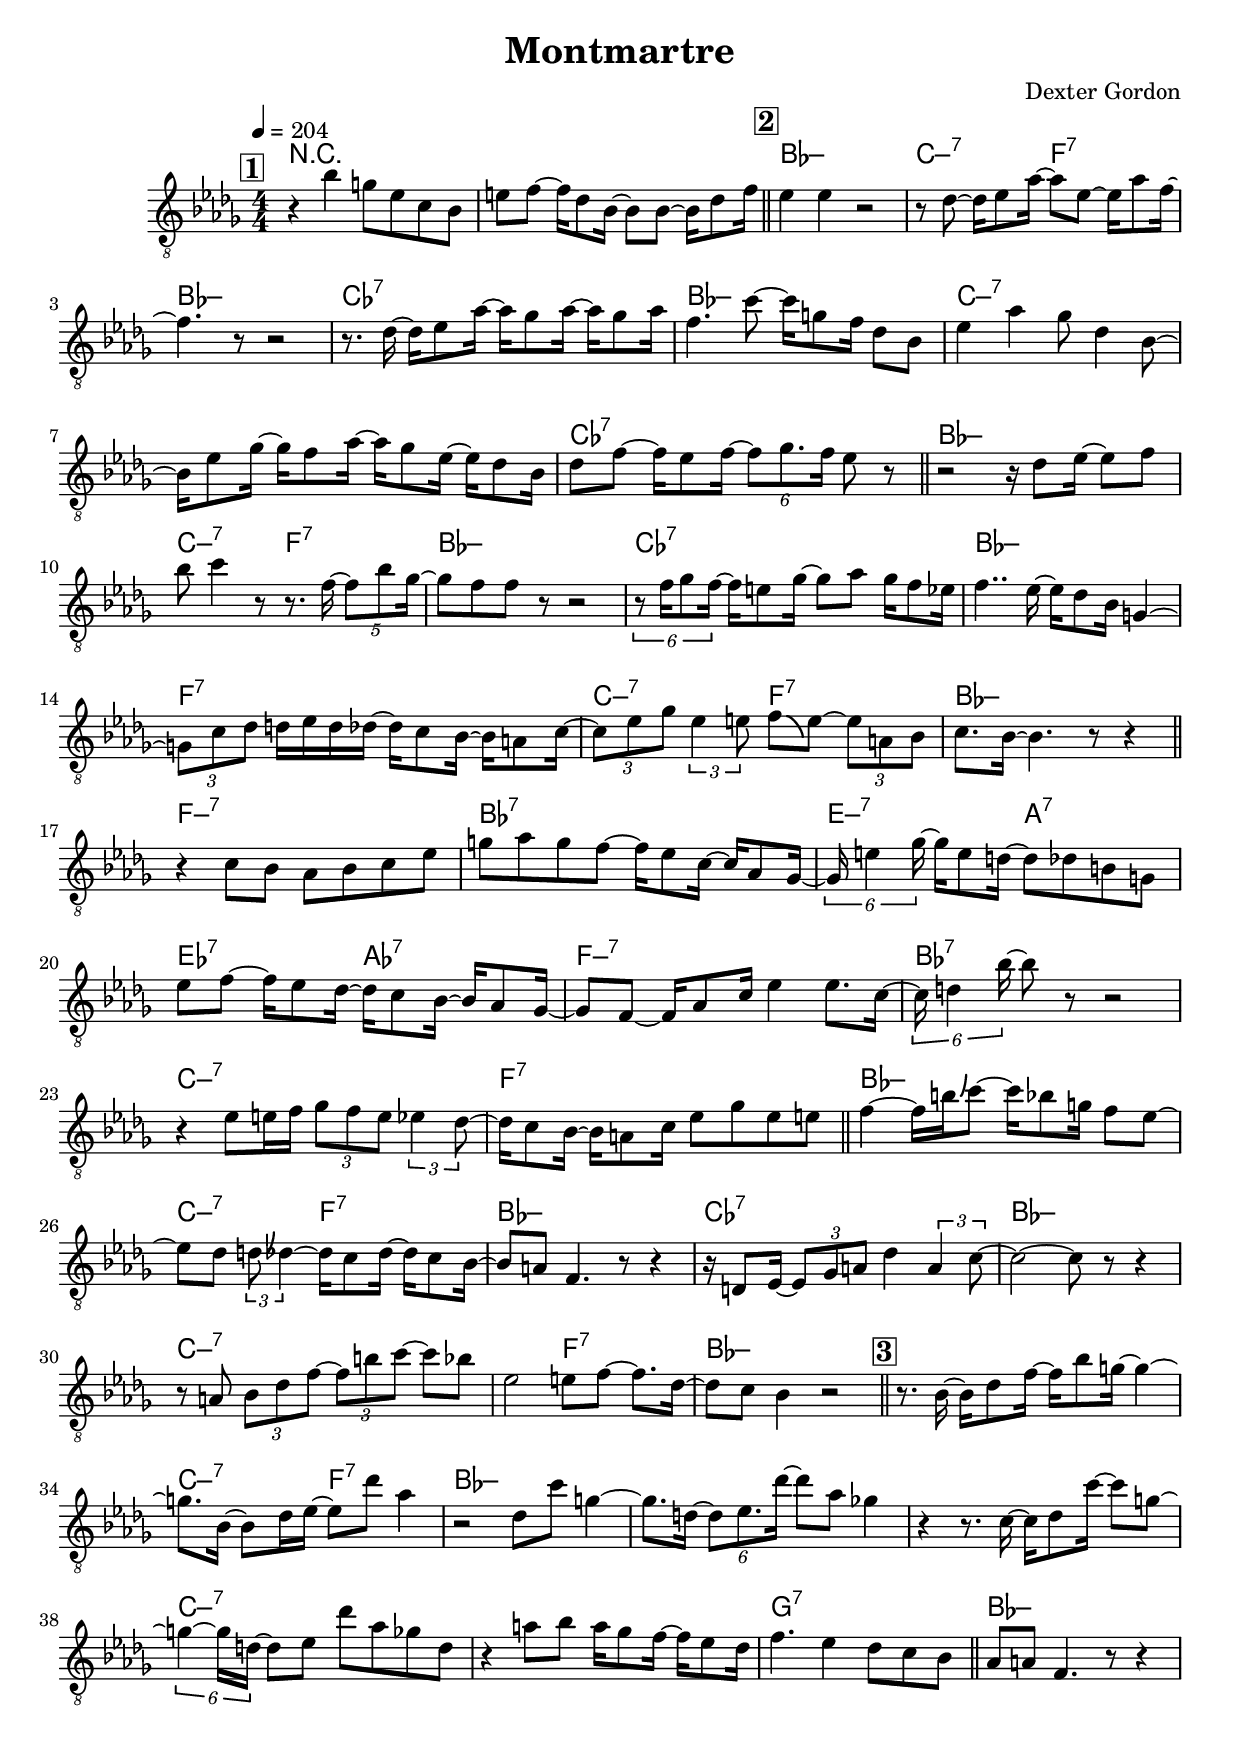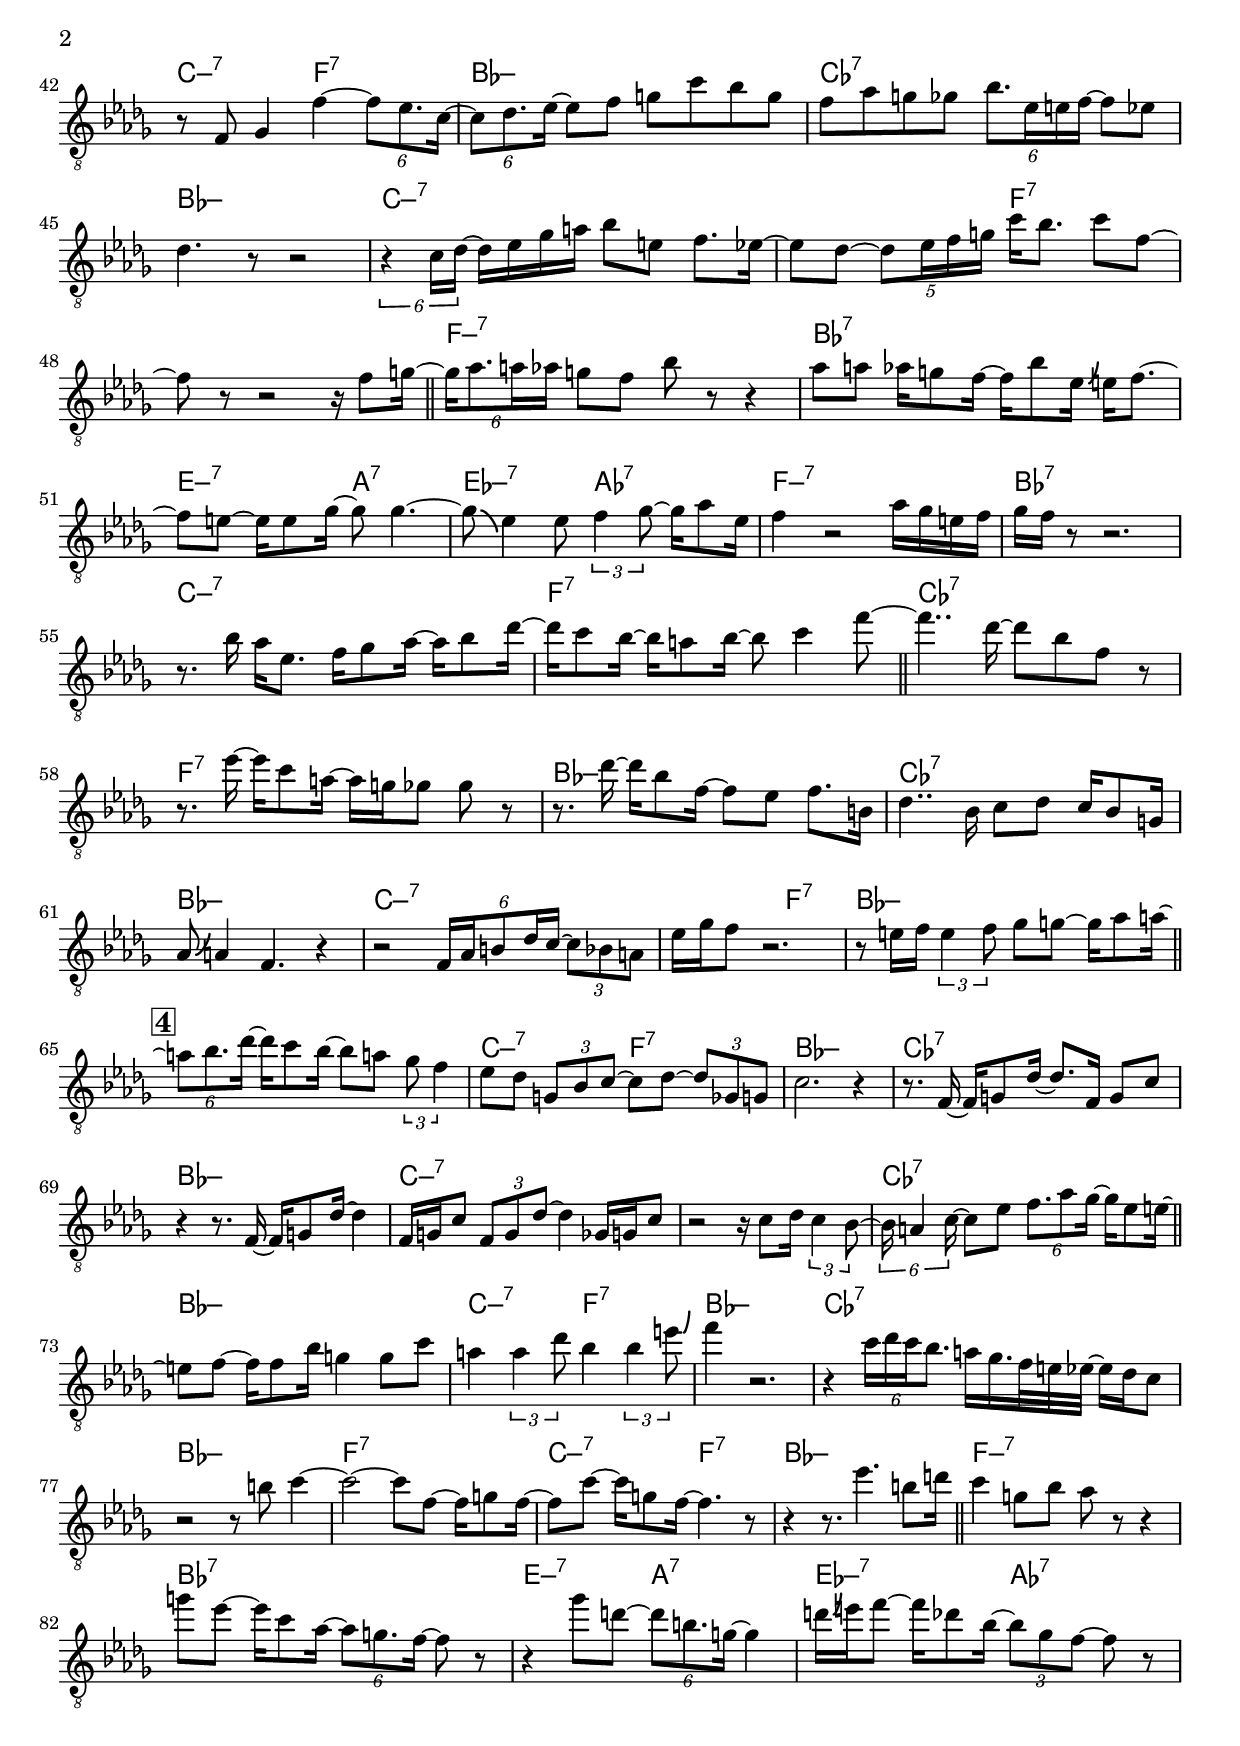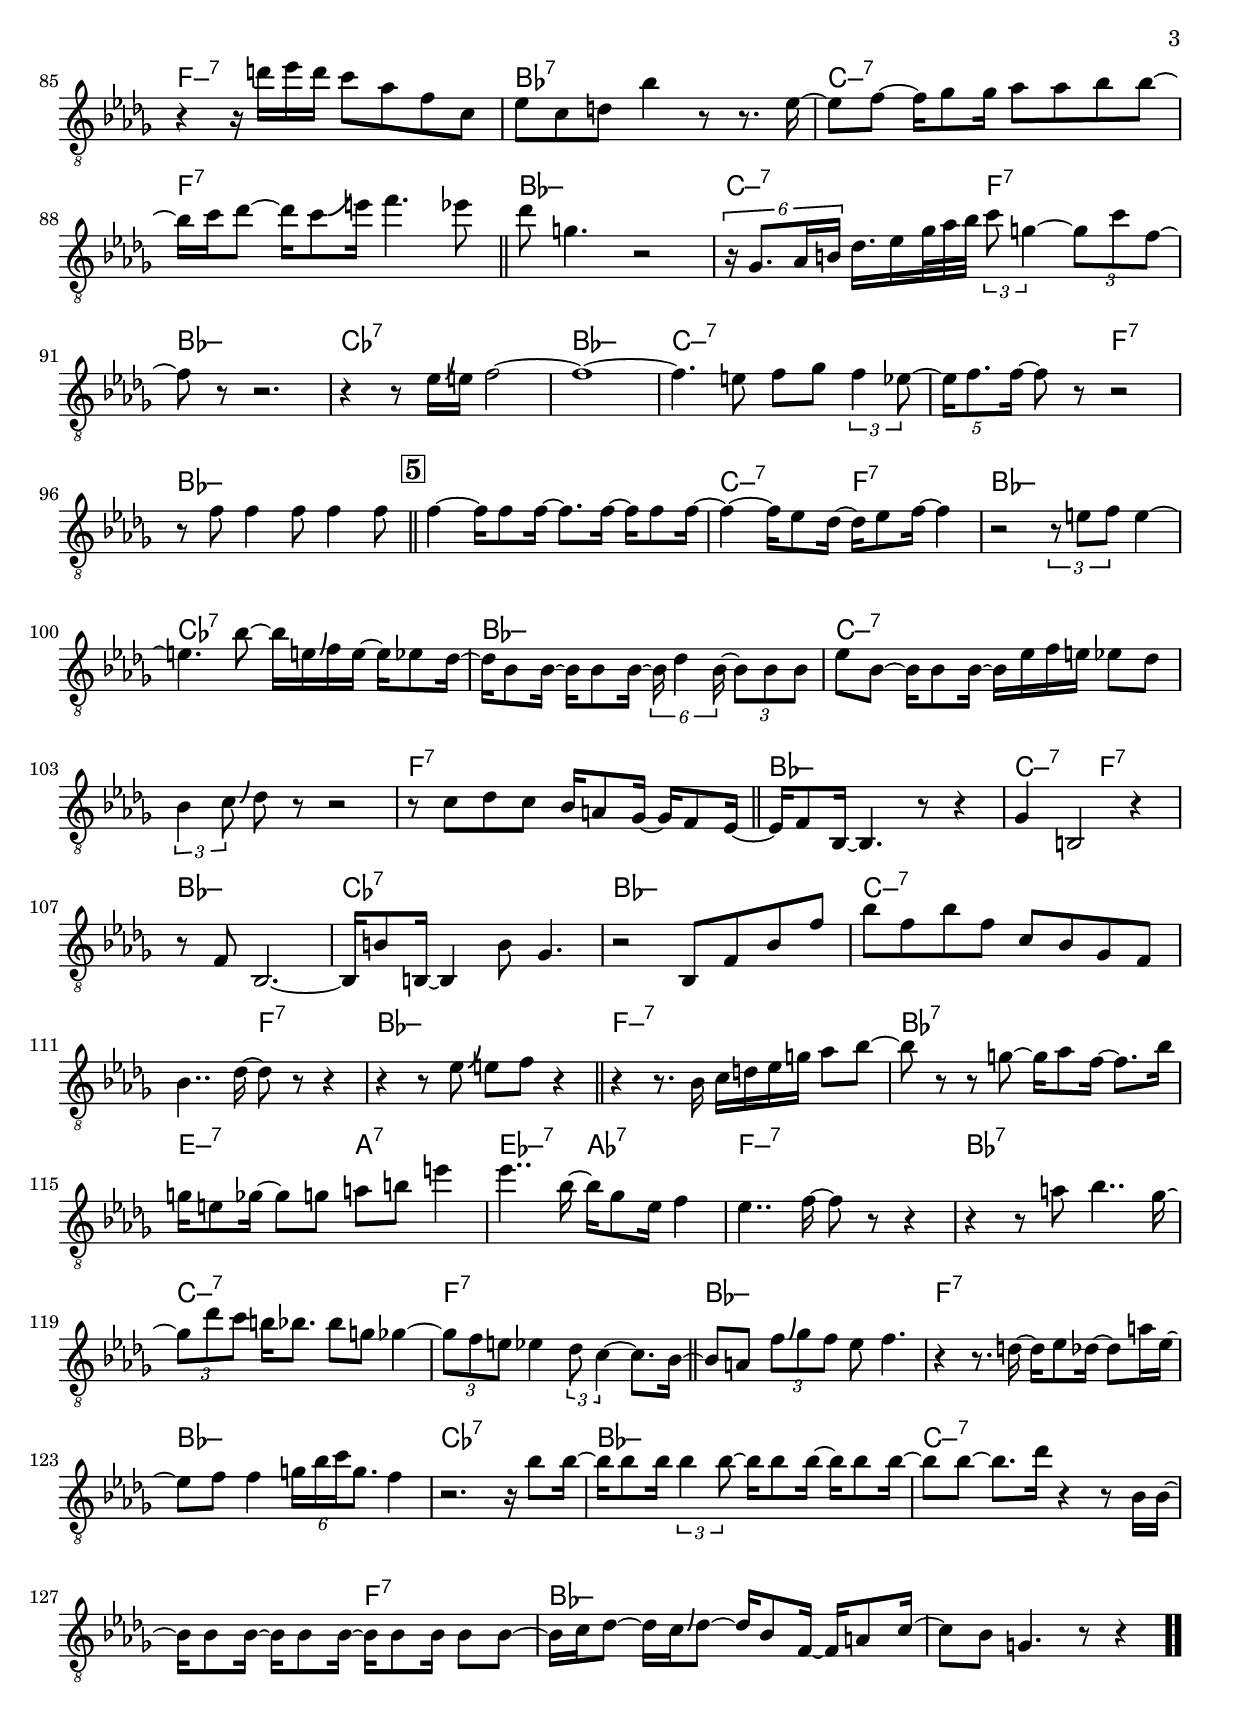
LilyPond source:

\version "2.13.2"

#(ly:set-option 'point-and-click #f)

\header {
  title = "Montmartre"
  composer = "Dexter Gordon"
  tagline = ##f
}
global =
{
    \override Staff.TimeSignature #'style = #'()
    \time 4/4
    \clef "treble_8"
    \key bes \minor
    \override Rest #'direction = #'0
    \override MultiMeasureRest #'staff-position = #0
}
\score
{
<<
    \transpose c' c'

    \new ChordNames { \chords {
      \set majorSevenSymbol = \markup { "maj7" }
      \set minorChordModifier = \markup { \char ##x2013 }
      | r1 | s1 
      | bes1:min | c2:min7 f2:7 | bes1:min | ces1:7 | bes1:min | c1:min7 | s1 | ces1:7 
      | bes1:min | c2:min7 f2:7 | bes1:min | ces1:7 | bes1:min | f1:7 | c2:min7 f2:7 | bes1:min 
      | f1:min7 | bes1:7 | e2:min7 a2:7 | es2:7 aes2:7 | f1:min7 | bes1:7 | c1:min7 | f1:7 
      | bes1:min | c2:min7 f2:7 | bes1:min | ces1:7 | bes1:min | c1:min7 | s2 f2:7 | bes1:min 
      | s1 | c2:min7 f2:7 | bes1:min | s1 | s1 | c1:min7 | s1 | g1:7 
      | bes1:min | c2:min7 f2:7 | bes1:min | ces1:7 | bes1:min | c1:min7 | s2 f2:7 | s1 
      | f1:min7 | bes1:7 | e2:min7 a2:7 | es2:min7 aes2:7 | f1:min7 | bes1:7 | c1:min7 | f1:7 
      | ces1:7 | f1:7 | bes1:min | ces1:7 | bes1:min | c1:min7 | s2 f2:7 | bes1:min 
      | s1 | c2:min7 f2:7 | bes1:min | ces1:7 | bes1:min | c1:min7 | s1 | ces1:7 
      | bes1:min | c2:min7 f2:7 | bes1:min | ces1:7 | bes1:min | f1:7 | c2:min7 f2:7 | bes1:min 
      | f1:min7 | bes1:7 | e2:min7 a2:7 | es2:min7 aes2:7 | f1:min7 | bes1:7 | c1:min7 | f1:7 
      | bes1:min | c2:min7 f2:7 | bes1:min | ces1:7 | bes1:min | c1:min7 | s2 f2:7 | bes1:min 
      | s1 | c2:min7 f2:7 | bes1:min | ces1:7 | bes1:min | c1:min7 | s1 | f1:7 
      | bes1:min | c2:min7 f2:7 | bes1:min | ces1:7 | bes1:min | c1:min7 | s2 f2:7 | bes1:min 
      | f1:min7 | bes1:7 | e2:min7 a2:7 | es2:min7 aes2:7 | f1:min7 | bes1:7 | c1:min7 | f1:7 
      | bes1:min | f1:7 | bes1:min | ces1:7 | bes1:min | c1:min7 | s2 f2:7 | bes1:min|
      }
      }

    \new Staff
    <<
    \transpose c' c'

    {
      \global
  		%\override Score.MetronomeMark #'transparent = ##t
  		%\override Score.MetronomeMark #'stencil = ##f
  		
  		\override HorizontalBracket #'direction = #UP
  		\override HorizontalBracket #'bracket-flare = #'(0 . 0)
  		
  		\override TextSpanner #'dash-fraction = #1.0
  		\override TextSpanner #'bound-details #'left #'text = \markup{ \concat{\draw-line #'(0 . -1.0) \draw-line #'(1.0 . 0) }}
  		\override TextSpanner #'bound-details #'right #'text = \markup{ \concat{ \draw-line #'(1.0 . 0) \draw-line #'(0 . -1.0) }}
          \set Score.markFormatter = #format-mark-box-numbers


      \tempo 4 = 204
      \set Score.currentBarNumber = #-1
     
      \bar "||" \mark \default r4 bes'4 g'8 es'8 c'8 bes8 
      | e'8 f'8~ f'16 des'8 bes16~ bes8 bes8~ bes16 des'8 f'16 
      \bar "||" \mark \default es'4 es'4 r2 
      | r8 des'8~ des'16 es'8 aes'16~ aes'8 es'8~ es'16 aes'8 f'16~ 
      | f'4. r8 r2 
      | r8. des'16~ des'16 es'8 aes'16~ aes'16 ges'8 aes'16~ aes'16 ges'8 aes'16 
      | f'4. c''8~ c''16 g'8 f'16 des'8 bes8 
      | es'4 aes'4 ges'8 des'4 bes8~ 
      | bes16 es'8 ges'16~ ges'16 f'8 aes'16~ aes'16 ges'8 es'16~ es'16 des'8 bes16 
      | des'8 f'8~ f'16 es'8 f'16~ \tuplet 6/4 {f'8 ges'8. f'16} es'8 r8 
      \bar "||" r2 r16 des'8 es'16~ es'8 f'8 
      | bes'8 c''4 r8 r8. f'16~ \tuplet 5/4 {f'8 bes'8 ges'16~} 
      | ges'8 f'8 f'8 r8 r2 
      | \tuplet 6/4 {r8 f'16 ges'8 f'16~} f'16 e'8 ges'16~ ges'8 aes'8 ges'16 f'8 es'16 
      | f'4.. es'16~ es'16 des'8 bes16 g4~ 
      | \tuplet 3/2 {g8 c'8 des'8} d'16 es'16 d'16 des'16~ des'16 c'8 bes16~ bes16 a8 c'16~ 
      | \tuplet 3/2 {c'8 es'8 ges'8} \tuplet 3/2 {es'4 e'8} f'8\bendAfter #-4  e'8~ \tuplet 3/2 {e'8 a8 bes8} 
      | c'8. bes16~ bes4. r8 r4 
      \bar "||" r4 c'8 bes8 aes8 bes8 c'8 es'8 
      | g'8 aes'8 g'8 f'8~ f'16 es'8 c'16~ c'16 aes8 ges16~ 
      | \tuplet 6/4 {ges16 e'4 ges'16~} ges'16 e'8 d'16~ d'8 des'8 b8 g8 
      | es'8 f'8~ f'16 es'8 des'16~ des'16 c'8 bes16~ bes16 aes8 ges16~ 
      | ges8 f8~ f16 aes8 c'16 es'4 es'8. c'16~ 
      | \tuplet 6/4 {c'16 d'4 bes'16~} bes'8 r8 r2 
      | r4 es'8 e'16 f'16 \tuplet 3/2 {ges'8 f'8 e'8} \tuplet 3/2 {es'4 des'8~} 
      | des'16 c'8 bes16~ bes16 a8 c'16 es'8 ges'8 es'8 e'8 
      \bar "||" f'4~ f'16 b'16\bendAfter #+4  c''8~ c''16 bes'8 g'16 f'8 es'8~ 
      | es'8 des'8 \tuplet 3/2 {d'8\bendAfter #+4  des'4~} des'16 c'8 des'16~ des'16 c'8 bes16~ 
      | bes8 a8 f4. r8 r4 
      | r16 d8 es16~ \tuplet 3/2 {es8 ges8 a8} des'4 \tuplet 3/2 {a4 c'8~} 
      | c'2~ c'8 r8 r4 
      | r8 a8 \tuplet 3/2 {bes8 des'8 f'8~} \tuplet 3/2 {f'8 b'8 c''8~} c''8 bes'8 
      | es'2 e'8 f'8~ f'8. des'16~ 
      | des'8 c'8 bes4 r2 
      \bar "||" \mark \default r8. bes16~ bes16 des'8 f'16~ f'16 bes'8 g'16~ g'4~ 
      | g'8. bes16~ bes8 des'16 es'16~ es'8 des''8 aes'4 
      | r2 des'8 c''8 g'4~ 
      | g'8. d'16~ \tuplet 6/4 {d'8 es'8. des''16~} des''8 aes'8 ges'4 
      | r4 r8. c'16~ c'16 des'8 c''16~ c''8 g'8~ 
      | \tuplet 6/4 {g'4~ g'16 d'16~} d'8 es'8 des''8 aes'8 ges'8 d'8 
      | r4 a'8 bes'8 a'16 ges'8 f'16~ f'16 es'8 des'16 
      | f'4. es'4 des'8 c'8 bes8 
      \bar "||" aes8 a8 f4. r8 r4 
      | r8 f8 ges4 f'4~ \tuplet 6/4 {f'8 es'8. c'16~} 
      | \tuplet 6/4 {c'8 des'8. es'16~} es'8 f'8 g'8 c''8 bes'8 g'8 
      | f'8 aes'8 g'8 ges'8 \tuplet 6/4 {bes'8. es'16 e'16 f'16~} f'8 es'8 
      | des'4. r8 r2 
      | \tuplet 6/4 {r4 c'16 des'16~} des'16 es'16 ges'16 a'16 bes'8 e'8 f'8. es'16~ 
      | es'8 des'8~ \tuplet 5/4 {des'8 es'16 f'16 g'16} c''16 bes'8. c''8 f'8~ 
      | f'8 r8 r2 r16 f'8 g'16~ 
      \bar "||" \tuplet 6/4 {g'16 aes'8. a'16 aes'16} g'8 f'8 bes'8 r8 r4 
      | aes'8 a'8 aes'16 g'8 f'16~ f'16 bes'8 es'16\bendAfter #+4  e'16 f'8.~ 
      | f'8 e'8~ e'16 e'8 ges'16~ ges'8 ges'4.~ 
      | ges'8\bendAfter #-4  es'4 es'8 \tuplet 3/2 {f'4 ges'8~} ges'16 aes'8 es'16 
      | f'4 r2 aes'16 ges'16 e'16 f'16 
      | ges'16 f'16 r8 r2. 
      | r8. bes'16 aes'16 es'8. f'16 ges'8 aes'16~ aes'16 bes'8 des''16~ 
      | des''16 c''8 bes'16~ bes'16 a'8 bes'16~ bes'8 c''4 f''8~ 
      \bar "||" f''4.. des''16~ des''8 bes'8 f'8 r8 
      | r8. es''16~ es''16 c''8 a'16~ a'16 g'16 ges'8 ges'8 r8 
      | r8. des''16~ des''16 bes'8 f'16~ f'8 es'8 f'8. b16 
      | des'4.. bes16 c'8 des'8 c'16 bes8 g16 
      | aes8\bendAfter #+4  a4 f4. r4 
      | r2 \tuplet 6/4 {f16 aes16 b8 des'16 c'16~} \tuplet 3/2 {c'8 bes8 a8} 
      | es'16 ges'16 f'8 r2. 
      | r8 e'16 f'16 \tuplet 3/2 {e'4 f'8} ges'8 g'8~ g'16 aes'8 a'16~ 
      \bar "||" \mark \default \tuplet 6/4 {a'8 bes'8. des''16~} des''16 c''8 bes'16~ bes'8 a'8 \tuplet 3/2 {ges'8 f'4} 
      | es'8 des'8 \tuplet 3/2 {g8 bes8 c'8~} c'8 des'8~ \tuplet 3/2 {des'8 ges8 g8} 
      | c'2. r4 
      | r8. f16~ f16 g8 des'16~ des'8. f16 g8 c'8 
      | r4 r8. f16~ f16 g8 des'16~ des'4 
      | f16 g16 c'8 \tuplet 3/2 {f8 g8 des'8~} des'4 ges16 g16 c'8 
      | r2 r16 c'8 des'16 \tuplet 3/2 {c'4 bes8~} 
      | \tuplet 6/4 {bes16 a4 c'16~} c'8 es'8 \tuplet 6/4 {f'8. aes'8 ges'16~} ges'16 es'8 e'16~ 
      \bar "||" e'8 f'8~ f'16 f'8 bes'16 g'4 g'8 c''8 
      | a'4 \tuplet 3/2 {a'4 des''8} bes'4 \tuplet 3/2 {bes'4 e''8\bendAfter #+4 } 
      | f''4 r2. 
      | r4 \tuplet 6/4 {c''16 des''16 c''16 bes'8.} a'16 ges'16. f'32 e'32 es'32~ es'16 des'16 c'8 
      | r2 r8 b'8 c''4~ 
      | c''2~ c''8 f'8~ f'16 g'8 f'16~ 
      | f'8 c''8~ c''16 g'8 f'16~ f'4. r8 
      | r4 r8. es''4. b'8 d''16 
      \bar "||" c''4 g'8 bes'8 aes'8 r8 r4 
      | g''8 es''8~ es''16 c''8 aes'16~ \tuplet 6/4 {aes'8 g'8. f'16~} f'8 r8 
      | r4 ges''8 d''8~ \tuplet 6/4 {d''8 b'8. g'16~} g'4 
      | d''16\bendAfter #+4  e''16 f''8~ f''16 des''8 bes'16~ \tuplet 3/2 {bes'8 ges'8 f'8~} f'8 r8 
      | r4 r16 d''16 es''16 d''16 c''8 aes'8 f'8 c'8 
      | es'8 c'8 d'8 bes'4 r8 r8. es'16~ 
      | es'8 f'8~ f'16 ges'8 ges'16 aes'8 aes'8 bes'8 bes'8~ 
      | bes'16 c''16 des''8~ des''16 c''8\bendAfter #+4  e''16 f''4. es''8 
      \bar "||" des''8 g'4. r2 
      | \tuplet 6/4 {r16 ges8. aes16 b16} des'16. es'16 ges'32 aes'32 bes'32 \tuplet 3/2 {c''8 g'4~} \tuplet 3/2 {g'8 c''8 f'8~} 
      | f'8 r8 r2. 
      | r4 r8 es'16\bendAfter #+4  e'16 f'2~ 
      | f'1~ 
      | f'4. e'8 f'8 ges'8 \tuplet 3/2 {f'4 es'8~} 
      | \tuplet 5/4 {es'16 f'8. f'16~} f'8 r8 r2 
      | r8 f'8 f'4 f'8 f'4 f'8 
      \bar "||" \mark \default f'4~ f'16 f'8 f'16~ f'8. f'16~ f'16 f'8 f'16~ 
      | f'4~ f'16 es'8 des'16~ des'16 es'8 f'16~ f'4 
      | r2 \tuplet 3/2 {r8 e'8 f'8} e'4~ 
      | e'4. bes'8~ bes'16 e'16\bendAfter #+4  f'16 e'16~ e'16 es'8 des'16~ 
      | des'16 bes8 bes16~ bes16 bes8 bes16~ \tuplet 6/4 {bes16 des'4 bes16~} \tuplet 3/2 {bes8 bes8 bes8} 
      | es'8 bes8~ bes16 bes8 bes16~ bes16 es'16 f'16 e'16 es'8 des'8 
      | \tuplet 3/2 {bes4 c'8\bendAfter #+4 } des'8 r8 r2 
      | r8 c'8 des'8 c'8 bes16 a8 ges16~ ges16 f8 es16~ 
      \bar "||" es16 f8 bes,16~ bes,4. r8 r4 
      | ges4 b,2 r4 
      | r8 f8 bes,2.~ 
      | bes,16 b8 b,16~ b,4 b8 ges4. 
      | r2 bes,8 f8 bes8 f'8 
      | bes'8 f'8 bes'8 f'8 c'8 bes8 ges8 f8 
      | bes4.. des'16~ des'8 r8 r4 
      | r4 r8 es'8\bendAfter #+4  e'8 f'8 r4 
      \bar "||" r4 r8. bes16 c'16 d'16 es'16 g'16 aes'8 bes'8~ 
      | bes'8 r8 r8 g'8~ g'16 aes'8 f'16~ f'8. bes'16 
      | g'16 e'8 ges'16~ ges'8 g'8 a'8 b'8 e''4 
      | es''4.. bes'16~ bes'16 ges'8 es'16 f'4 
      | es'4.. f'16~ f'8 r8 r4 
      | r4 r8 a'8 bes'4.. ges'16~ 
      | \tuplet 3/2 {ges'8 des''8 c''8} b'16 bes'8. bes'8 g'8 ges'4~ 
      | \tuplet 3/2 {ges'8 f'8 e'8} es'4 \tuplet 3/2 {des'8 c'4~} c'8. bes16~ 
      \bar "||" bes8 a8 \tuplet 3/2 {f'8\bendAfter #+4  ges'8 f'8} es'8 f'4. 
      | r4 r8. d'16~ d'16 es'8 des'16~ des'8 a'16 es'16~ 
      | es'8 f'8 f'4 \tuplet 6/4 {g'16 bes'16 c''16 g'8.} f'4 
      | r2. r16 bes'8 bes'16~ 
      | bes'16 bes'8 bes'16 \tuplet 3/2 {bes'4 bes'8~} bes'16 bes'8 bes'16~ bes'16 bes'8 bes'16~ 
      | bes'8 bes'8~ bes'8. des''16 r4 r8 bes16 bes16~ 
      | bes16 bes8 bes16~ bes16 bes8 bes16~ bes16 bes8 bes16 bes8 bes8~ 
      | bes16 c'16 des'8~ des'16 c'16\bendAfter #+4  des'8~ des'16 bes8 f16~ f16 a8 c'16~ 
      | c'8 bes8 g4. r8 r4\bar  ".."
    }
    >>
>>    
}
